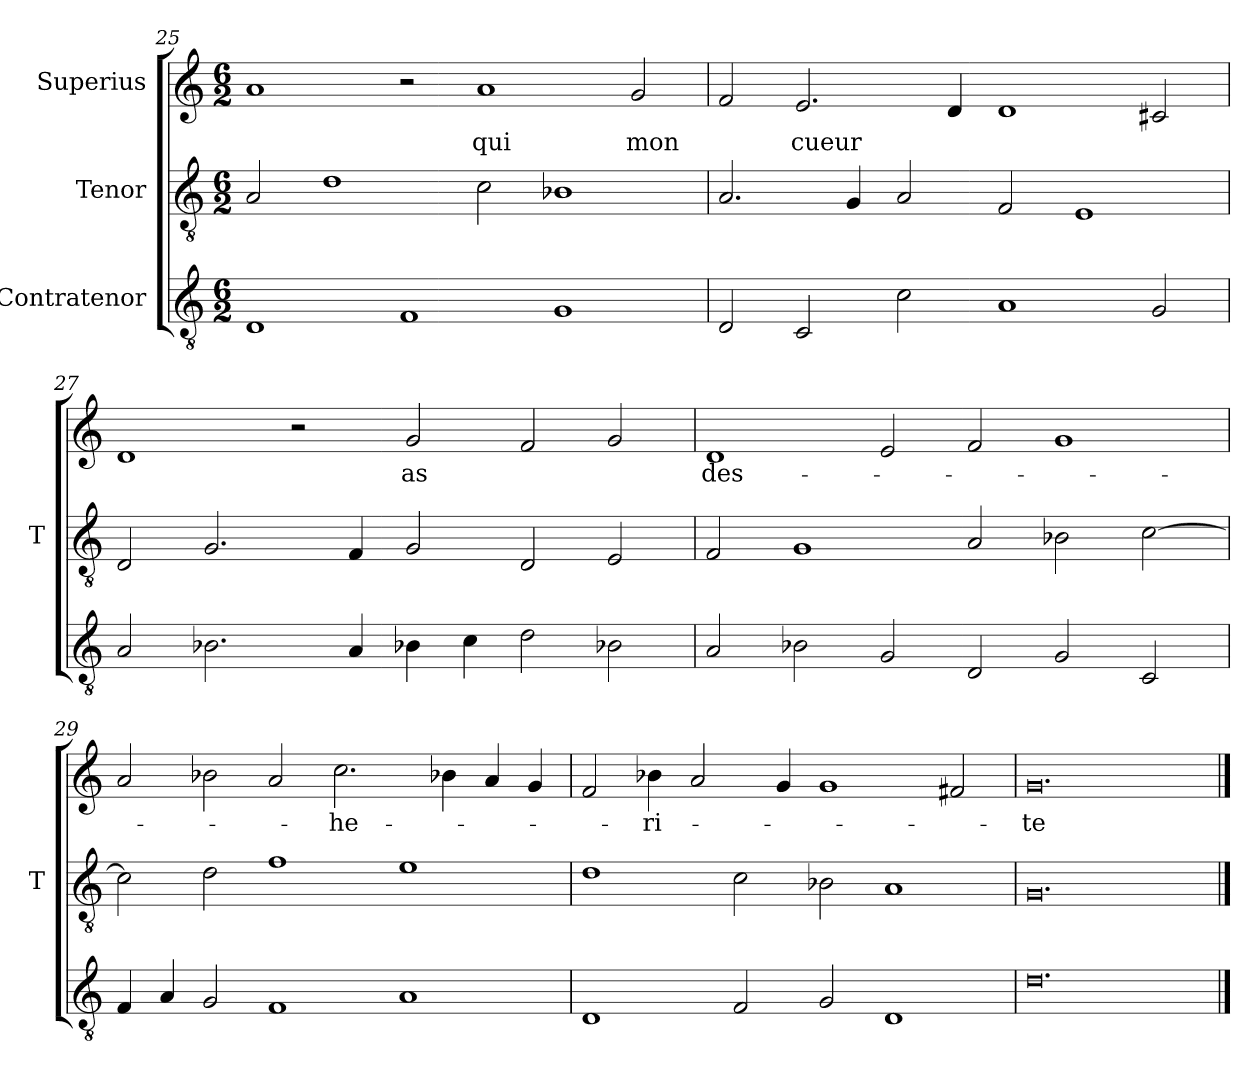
**kern	**kern	**kern	**text
*part3	*part2	*part1	*part1
*staff3	*staff2	*staff1	*staff1
*I"Contratenor	*I"Tenor	*I"Superius	*
*	*I'T	*	*
*clefGv2	*clefGv2	*clefG2	*
*M6/2	*M6/2	*M6/2	*
=25	=25	=25	=25
1D	2A	1a	.
.	1d	.	.
1F	.	2r	.
.	2c	1a	-qui
1G	1B-X	.	.
.	.	2g	-mon
=26	=26	=26	=26
2D	2.A	2f	.
2C	.	2.e	-cueur
.	4G	.	.
2c	2A	.	.
.	.	4d	.
1A	2F	1d	.
.	1E	.	.
2G	.	2c#X	.
=27	=27	=27	=27
2A	2D	1d	.
2.B-X	2.G	.	.
.	.	2r	.
4A	4F	.	.
4B-X	2G	2g	-as
4c	.	.	.
2d	2D	2f	.
2B-X	2E	2g	.
=28	=28	=28	=28
2A	2F	1d	des-
2B-X	1G	.	.
2G	.	2e	.
2D	2A	2f	.
2G	2B-X	1g	.
2C	[2c	.	.
=29	=29	=29	=29
4F	2c]	2a	.
4A	.	.	.
2G	2d	2b-X	.
1F	1f	2a	.
.	.	2.cc	-he-
1A	1e	.	.
.	.	4b-X	.
.	.	4a	.
.	.	4g	.
=30	=30	=30	=30
1D	1d	2f	.
.	.	4b-X	-ri-
.	.	2a	.
2F	2c	.	.
.	.	4g	.
2G	2B-X	1g	.
1D	1A	.	.
.	.	2f#X	.
=31	=31	=31	=31
0.d	0.G	0.g	-te
==	==	==	==
*-	*-	*-	*-
